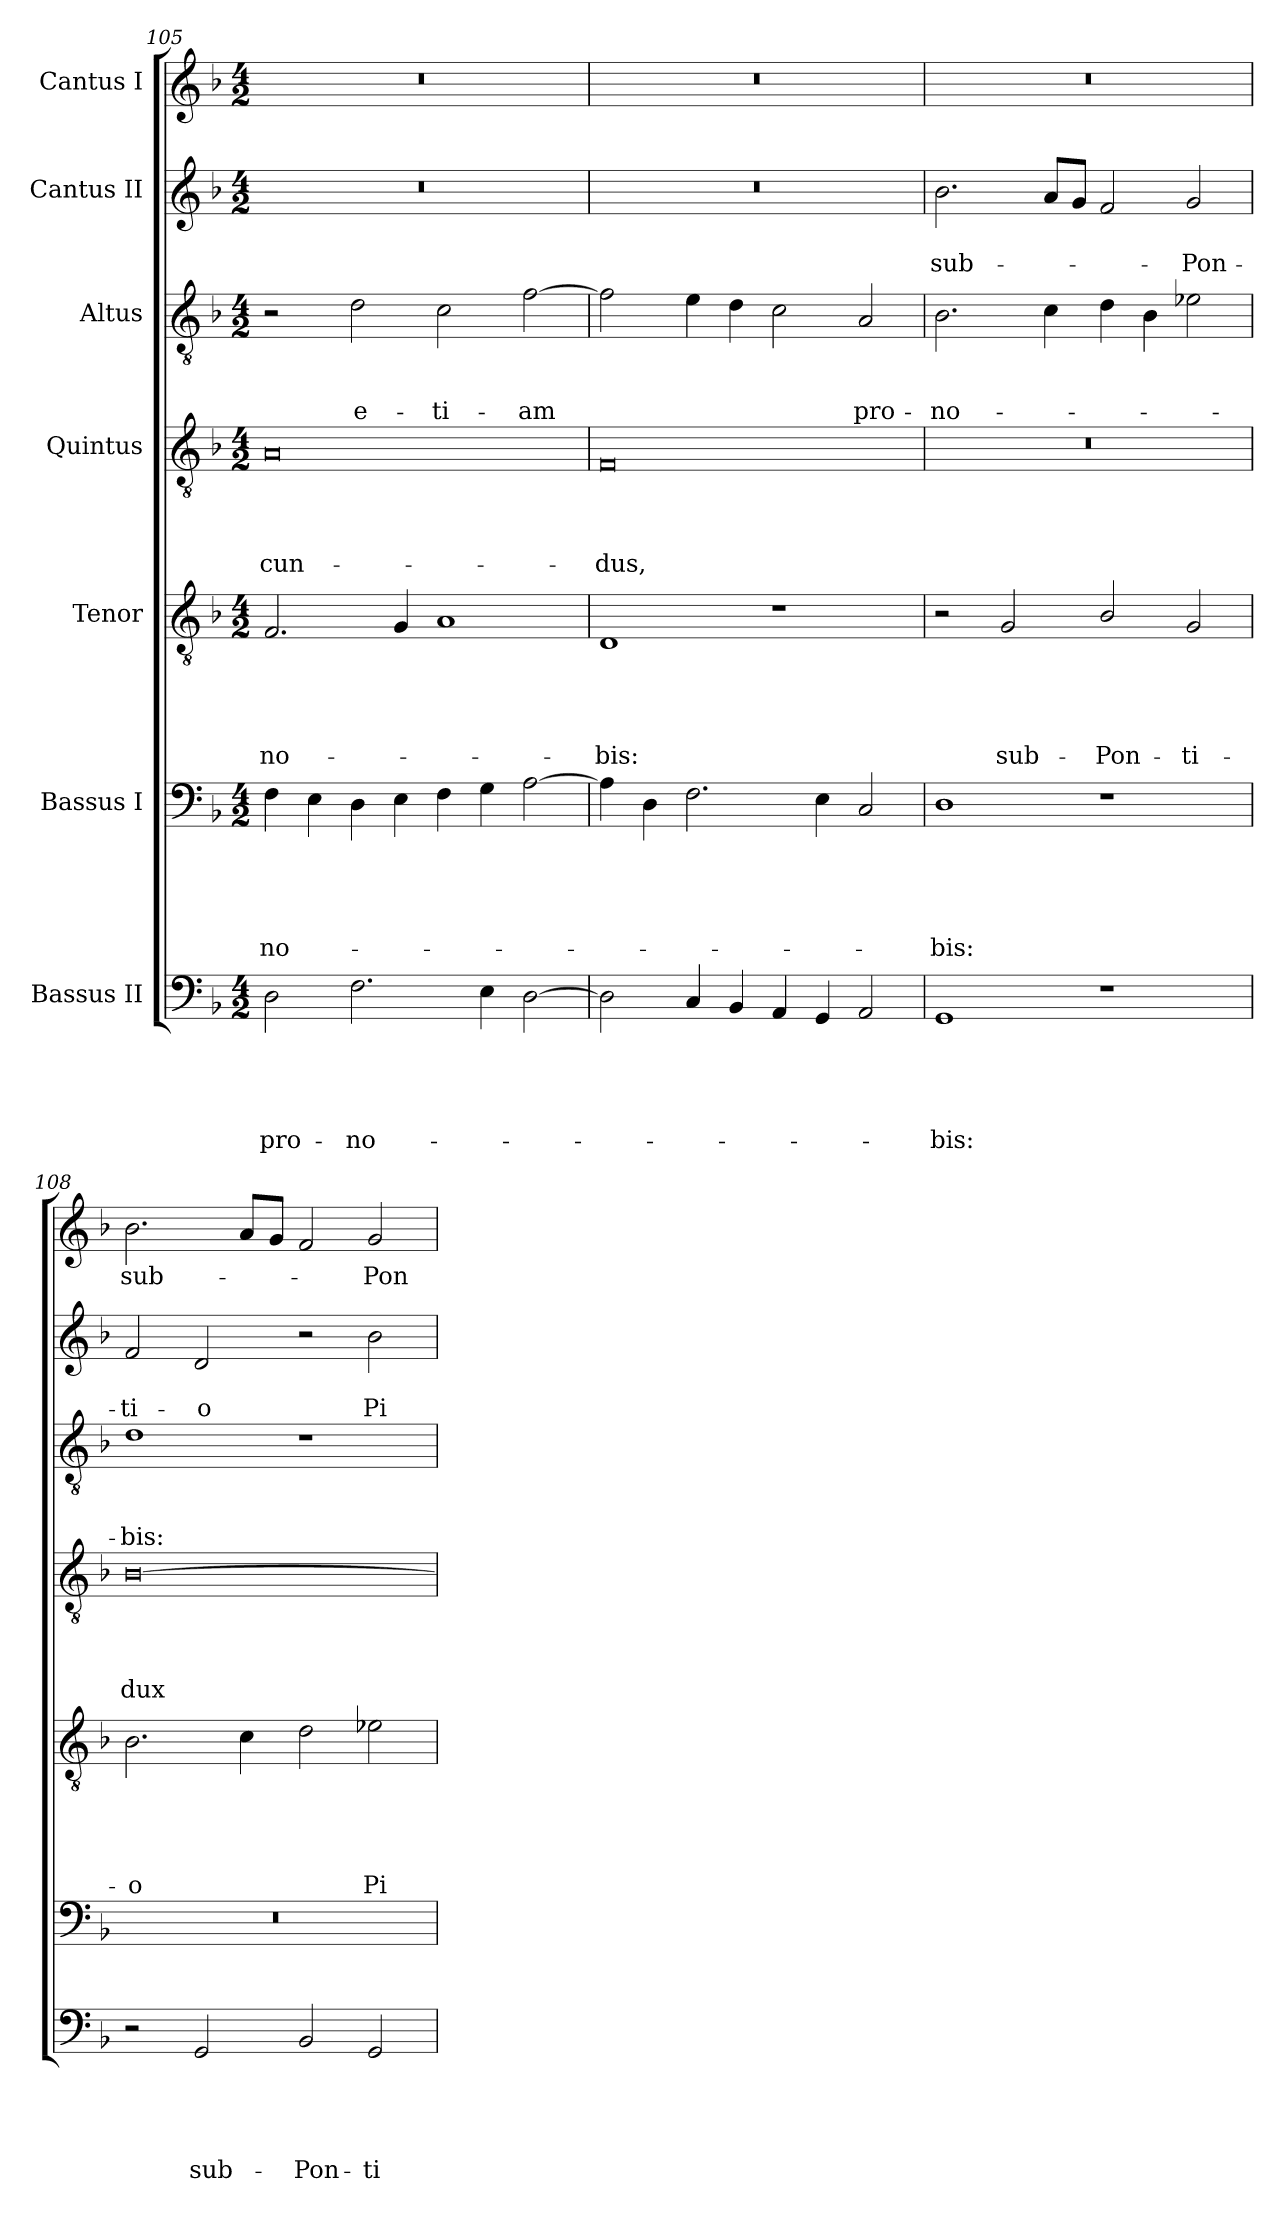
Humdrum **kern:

**kern	**text	**text	**text	**text	**text	**kern	**text	**text	**text	**text	**text	**kern	**text	**text	**text	**text	**text	**kern	**text	**text	**text	**text	**kern	**text	**text	**text	**kern	**text	**text	**kern	**text
*part7	*part7	*part7	*part7	*part7	*part7	*part6	*part6	*part6	*part6	*part6	*part6	*part5	*part5	*part5	*part5	*part5	*part5	*part4	*part4	*part4	*part4	*part4	*part3	*part3	*part3	*part3	*part2	*part2	*part2	*part1	*part1
*staff7	*staff7	*staff7	*staff7	*staff7	*staff7	*staff6	*staff6	*staff6	*staff6	*staff6	*staff6	*staff5	*staff5	*staff5	*staff5	*staff5	*staff5	*staff4	*staff4	*staff4	*staff4	*staff4	*staff3	*staff3	*staff3	*staff3	*staff2	*staff2	*staff2	*staff1	*staff1
*I"Bassus II	*	*	*	*	*	*I"Bassus I	*	*	*	*	*	*I"Tenor	*	*	*	*	*	*I"Quintus	*	*	*	*	*I"Altus	*	*	*	*I"Cantus II	*	*	*I"Cantus I	*
*clefF4	*	*	*	*	*	*clefF4	*	*	*	*	*	*clefGv2	*	*	*	*	*	*clefGv2	*	*	*	*	*clefGv2	*	*	*	*clefG2	*	*	*clefG2	*
*k[b-]	*	*	*	*	*	*k[b-]	*	*	*	*	*	*k[b-]	*	*	*	*	*	*k[b-]	*	*	*	*	*k[b-]	*	*	*	*k[b-]	*	*	*k[b-]	*
*M4/2	*	*	*	*	*	*M4/2	*	*	*	*	*	*M4/2	*	*	*	*	*	*M4/2	*	*	*	*	*M4/2	*	*	*	*M4/2	*	*	*M4/2	*
=105	=105	=105	=105	=105	=105	=105	=105	=105	=105	=105	=105	=105	=105	=105	=105	=105	=105	=105	=105	=105	=105	=105	=105	=105	=105	=105	=105	=105	=105	=105	=105
2D\	.	.	.	.	pro-	4F\	.	.	.	.	no-	2.F/	.	.	.	.	no-	0A/	.	.	.	-cun-	2r	.	.	.	0r	.	.	0r	.
.	.	.	.	.	.	4E\	.	.	.	.	.	.	.	.	.	.	.	.	.	.	.	.	.	.	.	.	.	.	.	.	.
2.F\	.	.	.	.	no-	4D\	.	.	.	.	.	.	.	.	.	.	.	.	.	.	.	.	2d\	.	.	e-	.	.	.	.	.
.	.	.	.	.	.	4E\	.	.	.	.	.	4G/	.	.	.	.	.	.	.	.	.	.	.	.	.	.	.	.	.	.	.
.	.	.	.	.	.	4F\	.	.	.	.	.	1A/	.	.	.	.	.	.	.	.	.	.	2c\	.	.	-ti-	.	.	.	.	.
4E\	.	.	.	.	.	4G\	.	.	.	.	.	.	.	.	.	.	.	.	.	.	.	.	.	.	.	.	.	.	.	.	.
[2D\	.	.	.	.	.	[2A\	.	.	.	.	.	.	.	.	.	.	.	.	.	.	.	.	[2f\	.	.	-am	.	.	.	.	.
=106	=106	=106	=106	=106	=106	=106	=106	=106	=106	=106	=106	=106	=106	=106	=106	=106	=106	=106	=106	=106	=106	=106	=106	=106	=106	=106	=106	=106	=106	=106	=106
2D\]	.	.	.	.	.	4A\]	.	.	.	.	.	1D/	.	.	.	.	-bis:	0F/	.	.	.	-dus,	2f\]	.	.	.	0r	.	.	0r	.
.	.	.	.	.	.	4D\	.	.	.	.	.	.	.	.	.	.	.	.	.	.	.	.	.	.	.	.	.	.	.	.	.
4C/	.	.	.	.	.	2.F\	.	.	.	.	.	.	.	.	.	.	.	.	.	.	.	.	4e\	.	.	.	.	.	.	.	.
4BB-/	.	.	.	.	.	.	.	.	.	.	.	.	.	.	.	.	.	.	.	.	.	.	4d\	.	.	.	.	.	.	.	.
4AA/	.	.	.	.	.	.	.	.	.	.	.	1r	.	.	.	.	.	.	.	.	.	.	2c\	.	.	.	.	.	.	.	.
4GG/	.	.	.	.	.	4E\	.	.	.	.	.	.	.	.	.	.	.	.	.	.	.	.	.	.	.	.	.	.	.	.	.
2AA/	.	.	.	.	.	2C/	.	.	.	.	.	.	.	.	.	.	.	.	.	.	.	.	2A/	.	.	pro-	.	.	.	.	.
=107	=107	=107	=107	=107	=107	=107	=107	=107	=107	=107	=107	=107	=107	=107	=107	=107	=107	=107	=107	=107	=107	=107	=107	=107	=107	=107	=107	=107	=107	=107	=107
1GG/	.	.	.	.	-bis:	1D\	.	.	.	.	-bis:	2r	.	.	.	.	.	0r	.	.	.	.	2.B-\	.	.	no-	2.b-\	.	sub-	0r	.
.	.	.	.	.	.	.	.	.	.	.	.	2G/	.	.	.	.	sub-	.	.	.	.	.	.	.	.	.	.	.	.	.	.
.	.	.	.	.	.	.	.	.	.	.	.	.	.	.	.	.	.	.	.	.	.	.	4c\	.	.	.	8a/L	.	.	.	.
.	.	.	.	.	.	.	.	.	.	.	.	.	.	.	.	.	.	.	.	.	.	.	.	.	.	.	8g/J	.	.	.	.
1r	.	.	.	.	.	1r	.	.	.	.	.	2B-/	.	.	.	.	Pon-	.	.	.	.	.	4d\	.	.	.	2f/	.	.	.	.
.	.	.	.	.	.	.	.	.	.	.	.	.	.	.	.	.	.	.	.	.	.	.	4B-\	.	.	.	.	.	.	.	.
.	.	.	.	.	.	.	.	.	.	.	.	2G/	.	.	.	.	-ti-	.	.	.	.	.	2e-X\	.	.	.	2g/	.	Pon-	.	.
=108	=108	=108	=108	=108	=108	=108	=108	=108	=108	=108	=108	=108	=108	=108	=108	=108	=108	=108	=108	=108	=108	=108	=108	=108	=108	=108	=108	=108	=108	=108	=108
2r	.	.	.	.	.	0r	.	.	.	.	.	2.B-\	.	.	.	.	-o	[0B-\	.	.	.	dux-	1d\	.	.	-bis:	2f/	.	-ti-	2.b-\	sub-
2GG/	.	.	.	.	sub-	.	.	.	.	.	.	.	.	.	.	.	.	.	.	.	.	.	.	.	.	.	2d/	.	-o	.	.
.	.	.	.	.	.	.	.	.	.	.	.	4c\	.	.	.	.	.	.	.	.	.	.	.	.	.	.	.	.	.	8a/L	.
.	.	.	.	.	.	.	.	.	.	.	.	.	.	.	.	.	.	.	.	.	.	.	.	.	.	.	.	.	.	8g/J	.
2BB-/	.	.	.	.	Pon-	.	.	.	.	.	.	2d\	.	.	.	.	.	.	.	.	.	.	1r	.	.	.	2r	.	.	2f/	.
2GG/	.	.	.	.	-ti-	.	.	.	.	.	.	2e-X\	.	.	.	.	Pi-	.	.	.	.	.	.	.	.	.	2b-\	.	Pi-	2g/	Pon-
=	=	=	=	=	=	=	=	=	=	=	=	=	=	=	=	=	=	=	=	=	=	=	=	=	=	=	=	=	=	=	=
*-	*-	*-	*-	*-	*-	*-	*-	*-	*-	*-	*-	*-	*-	*-	*-	*-	*-	*-	*-	*-	*-	*-	*-	*-	*-	*-	*-	*-	*-	*-	*-
